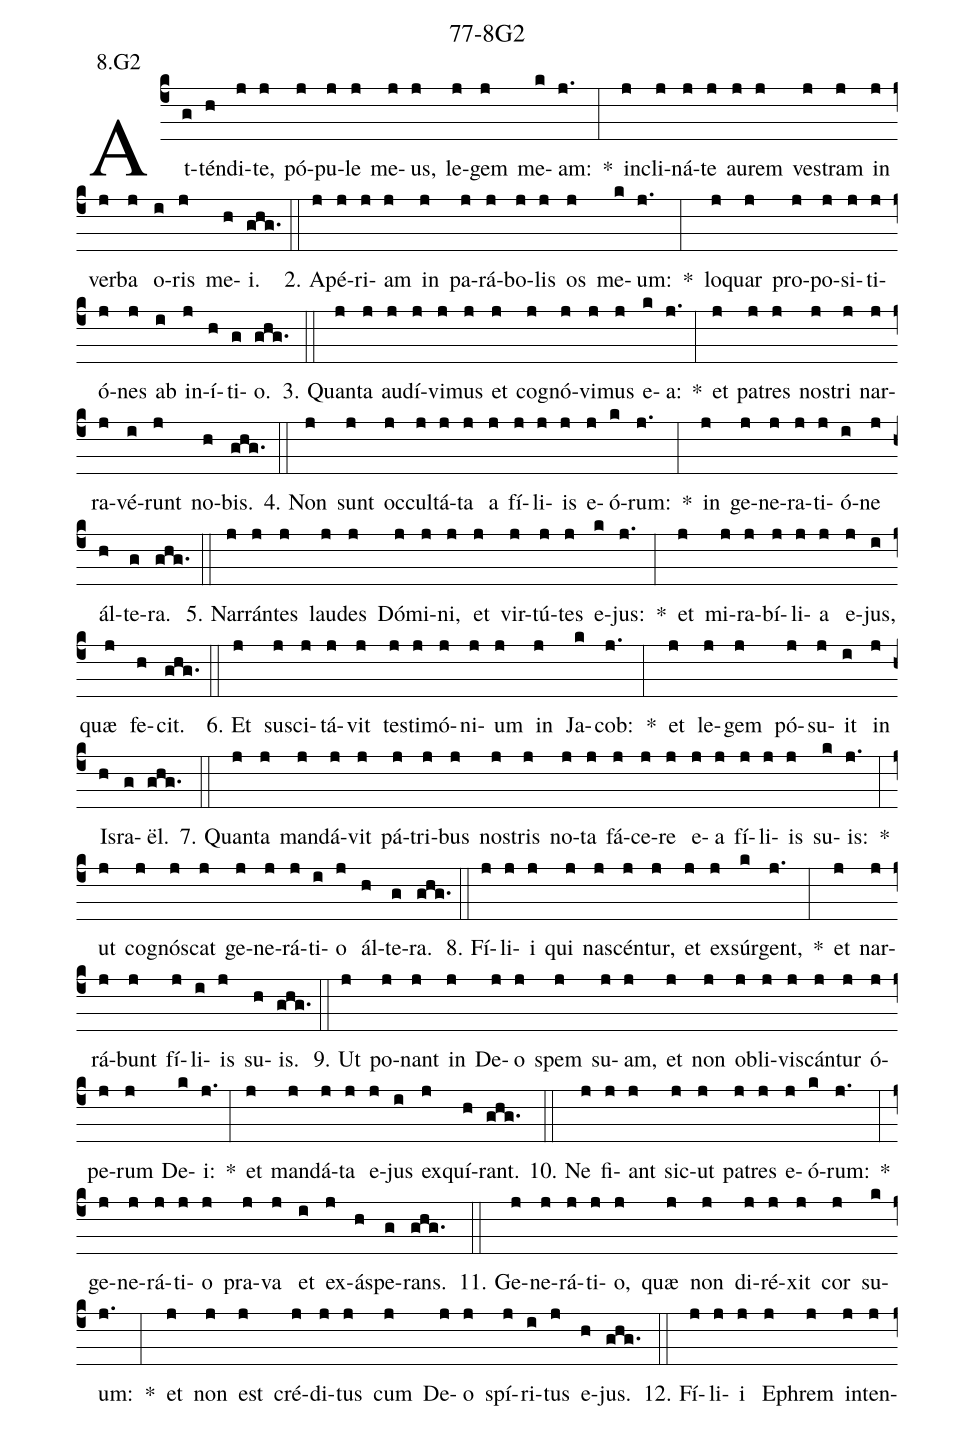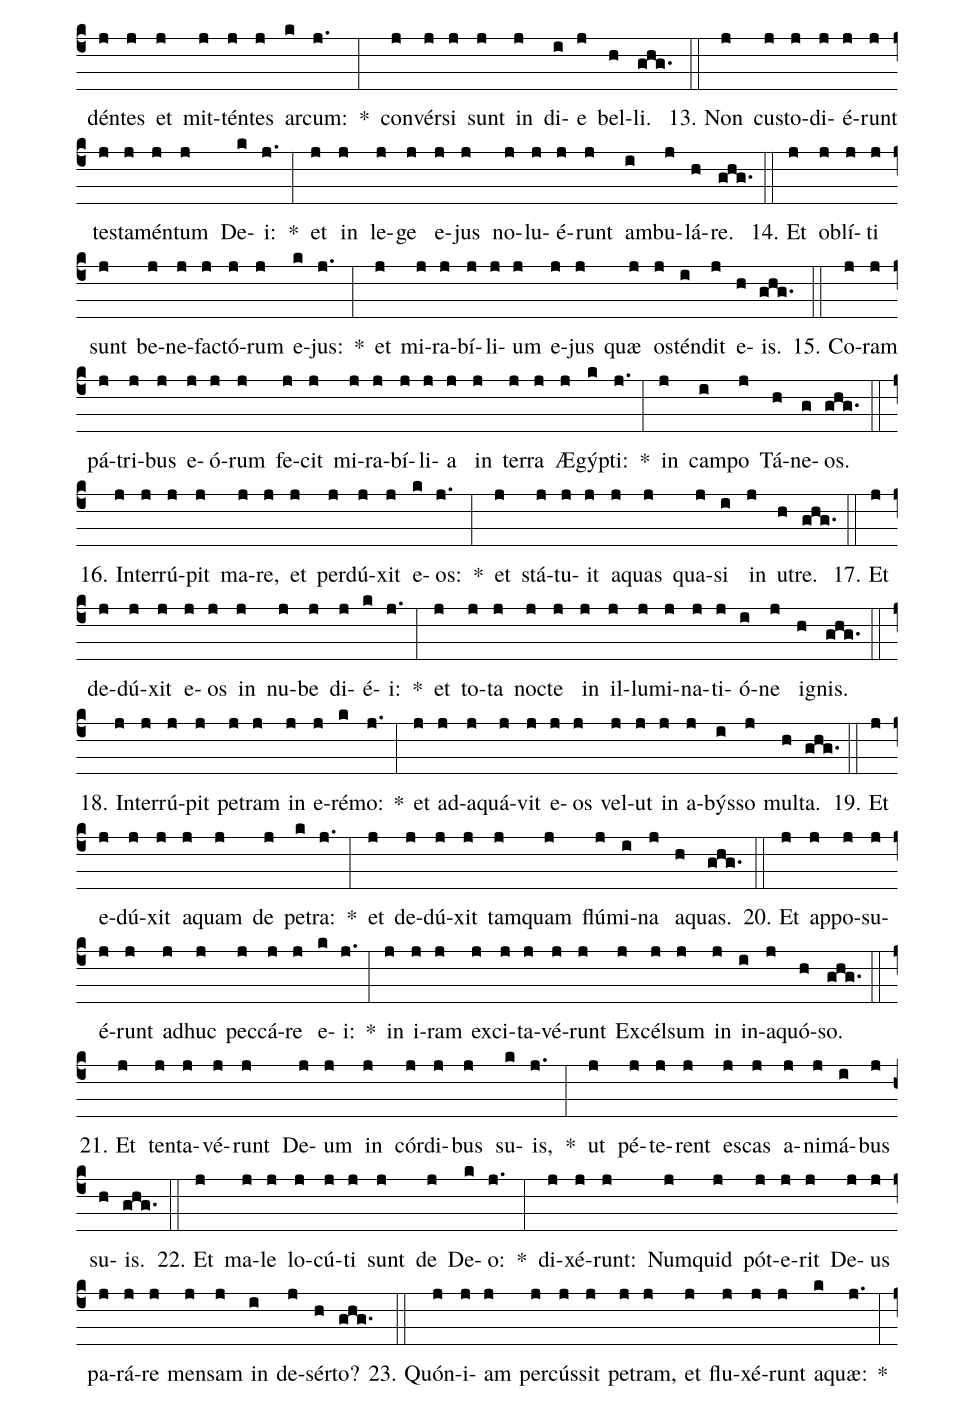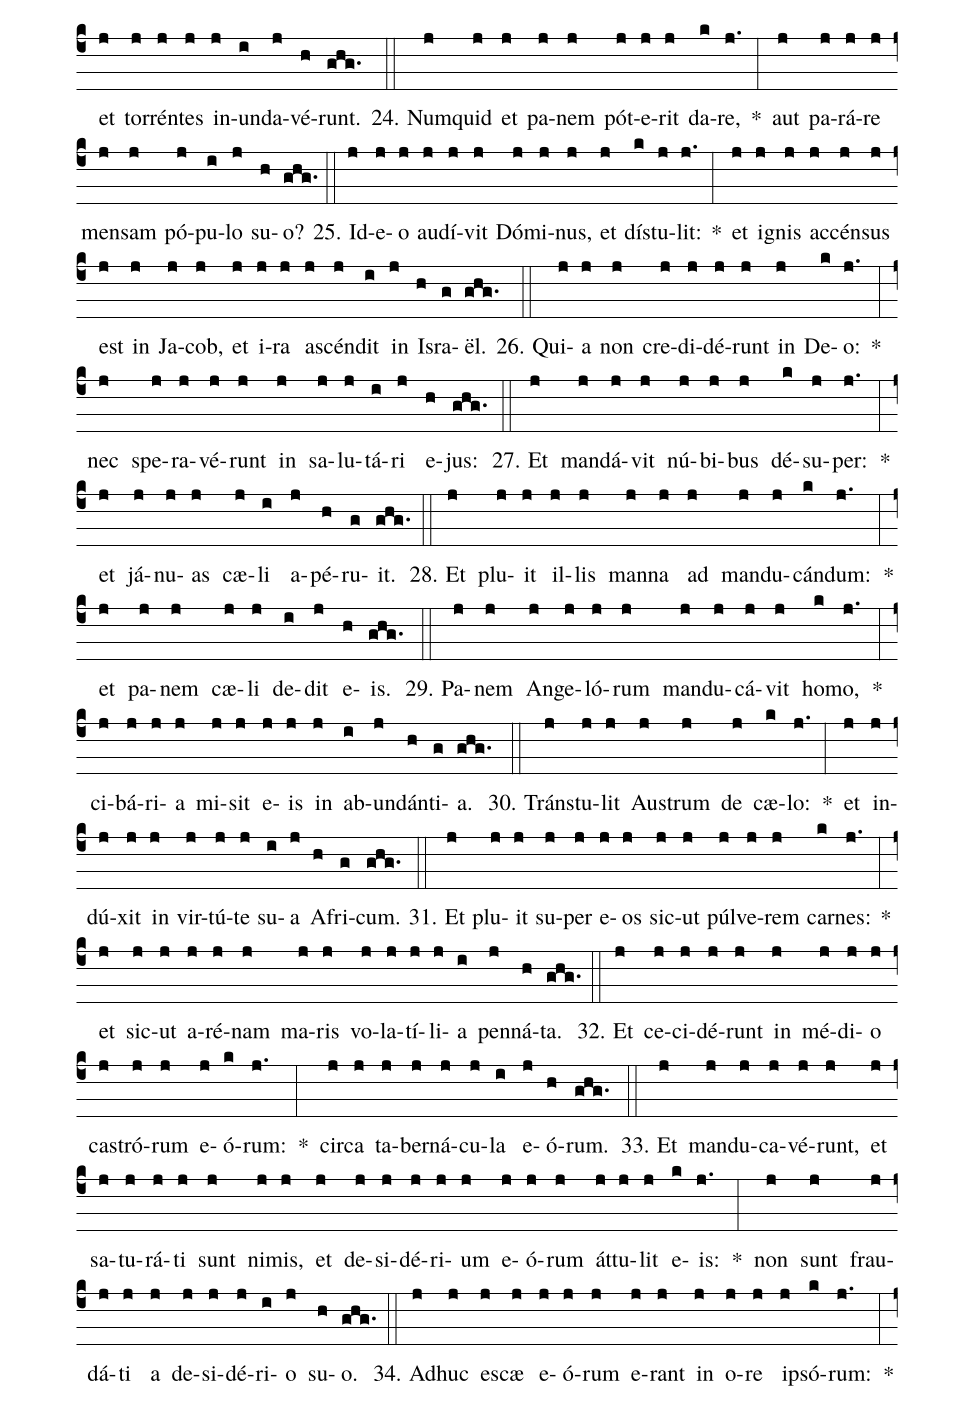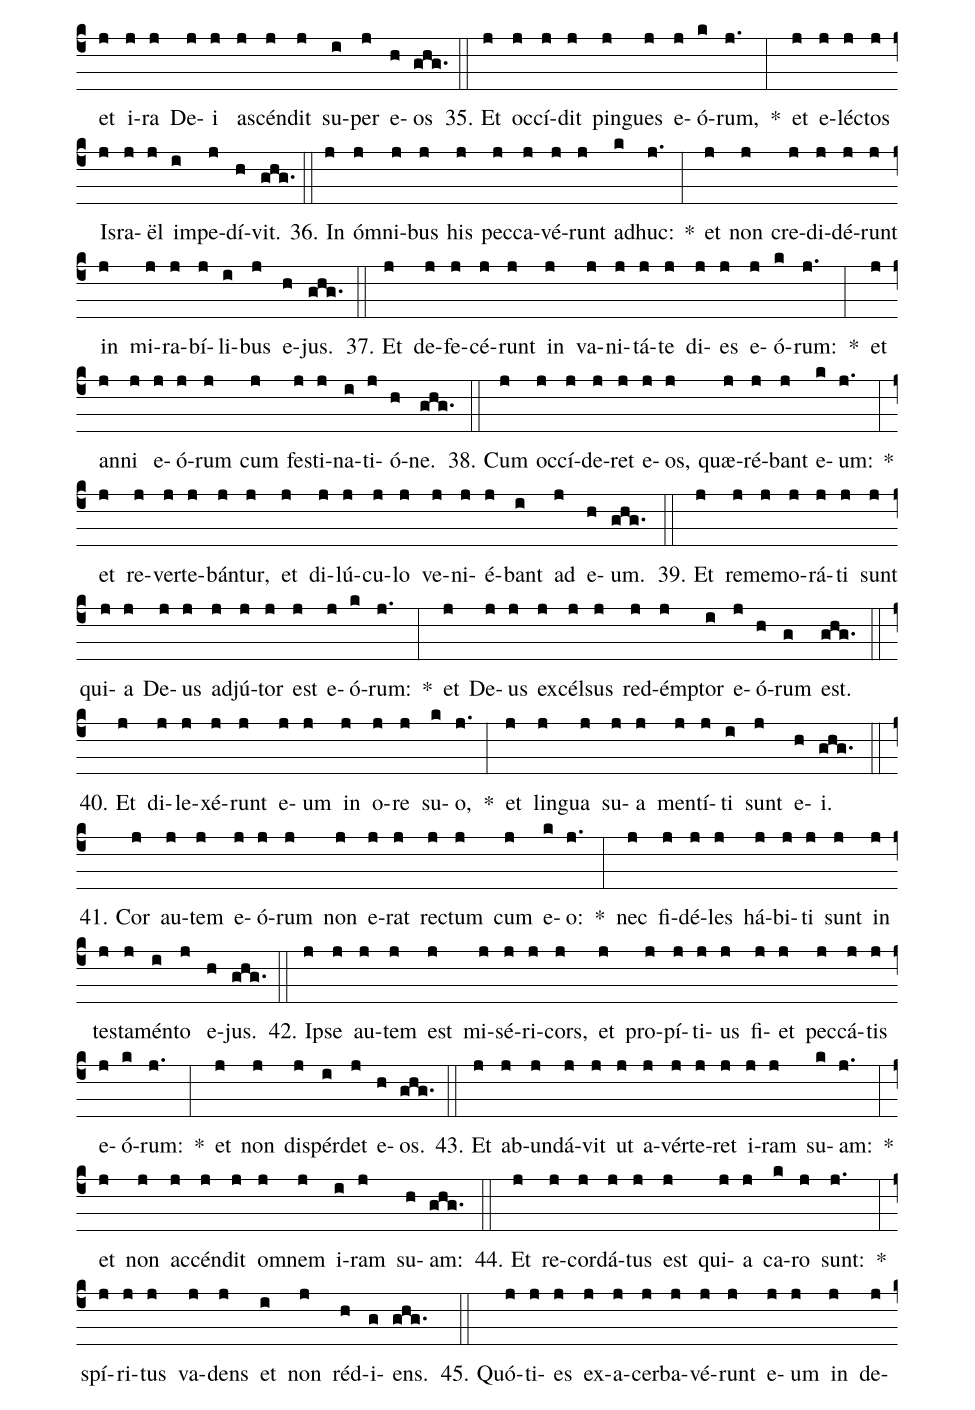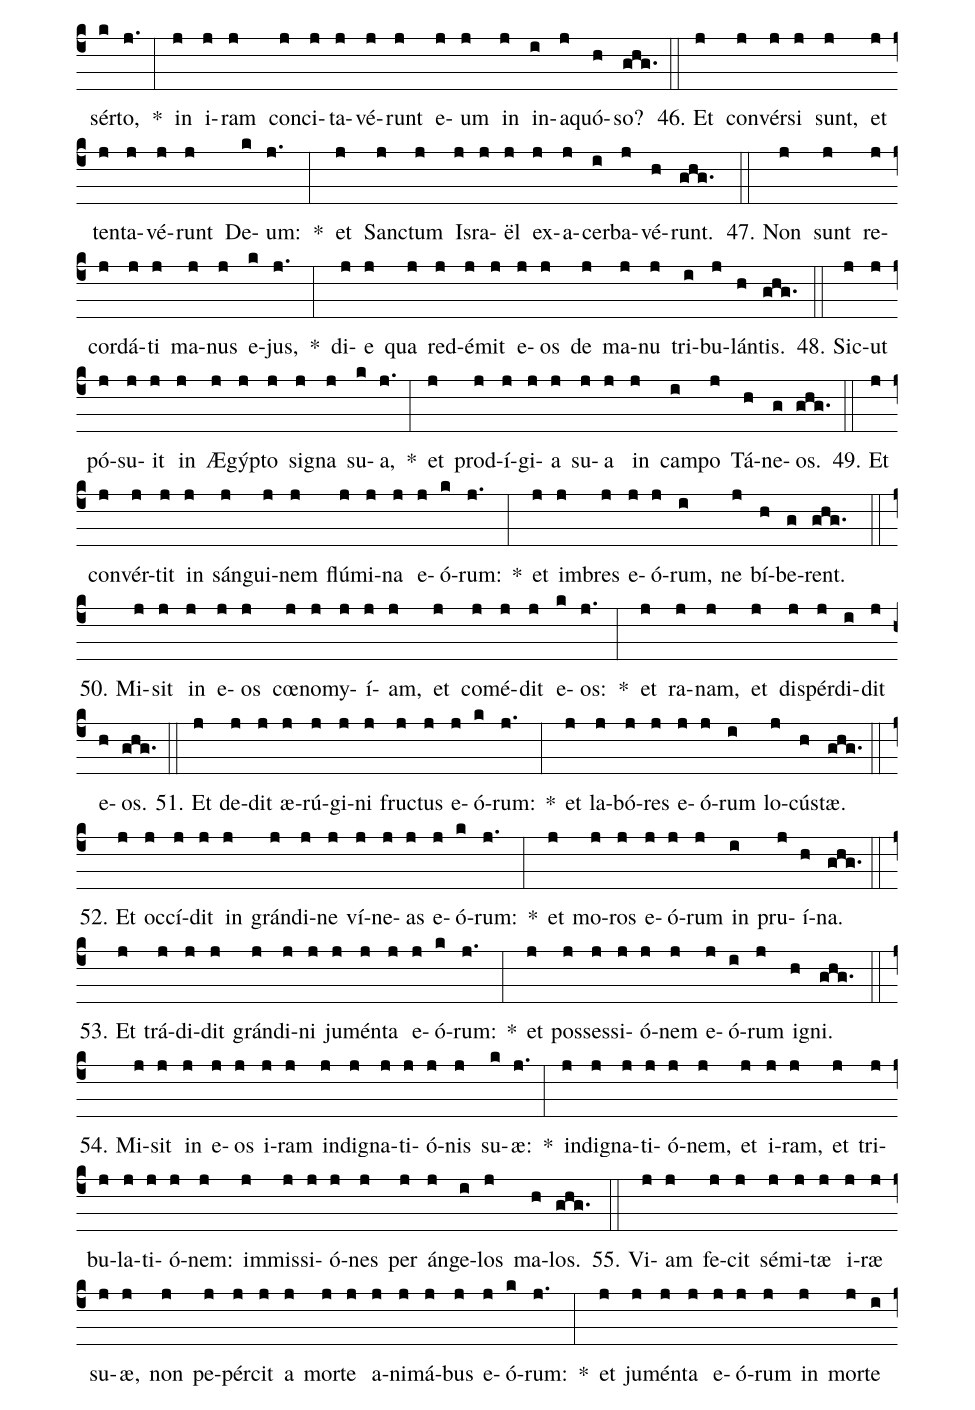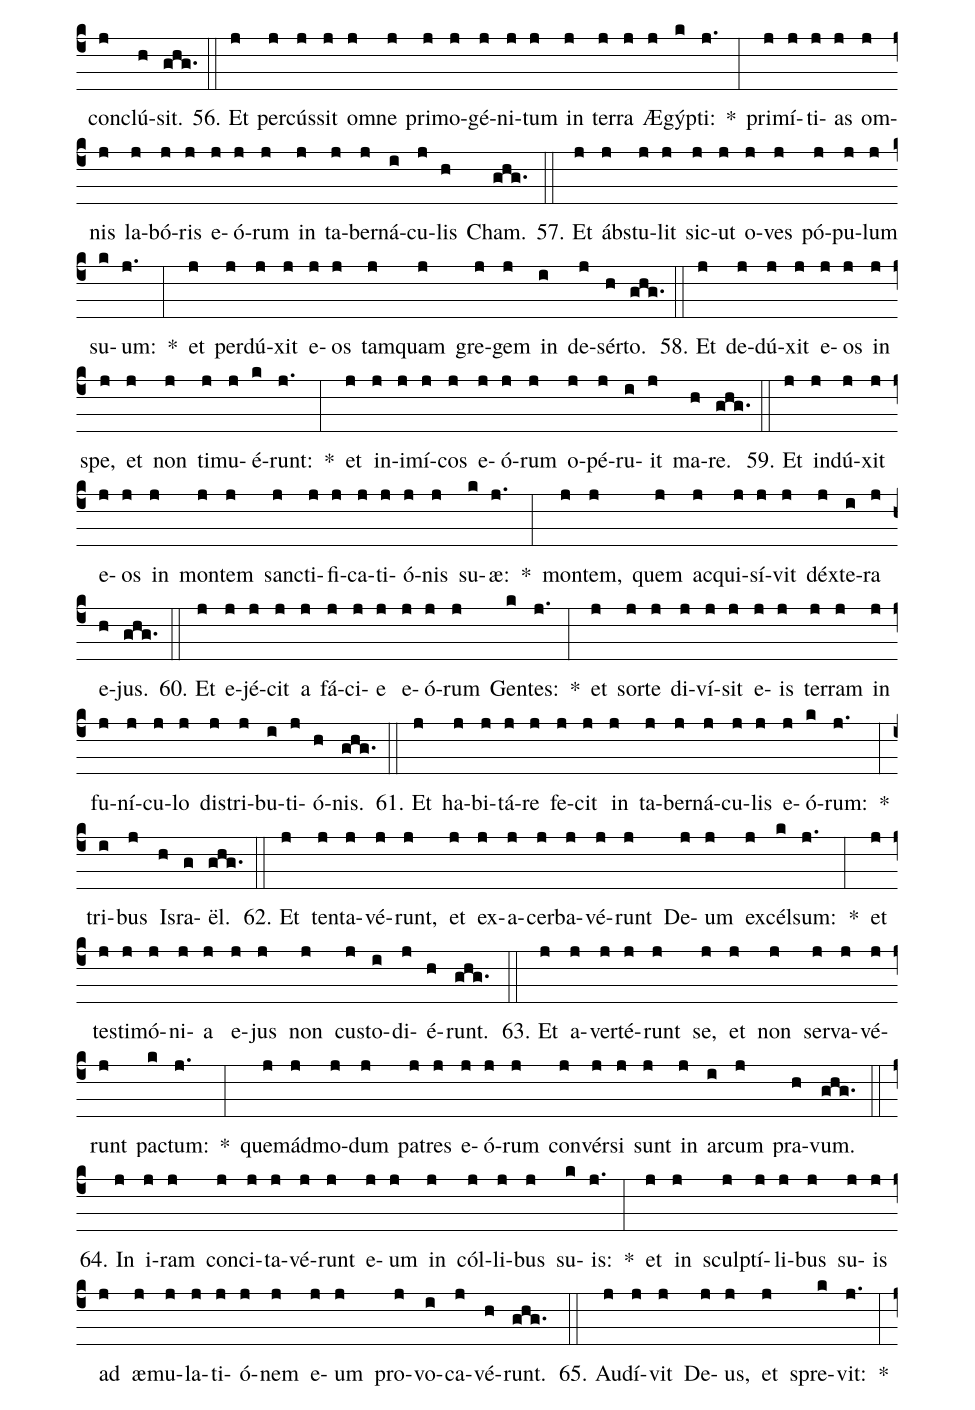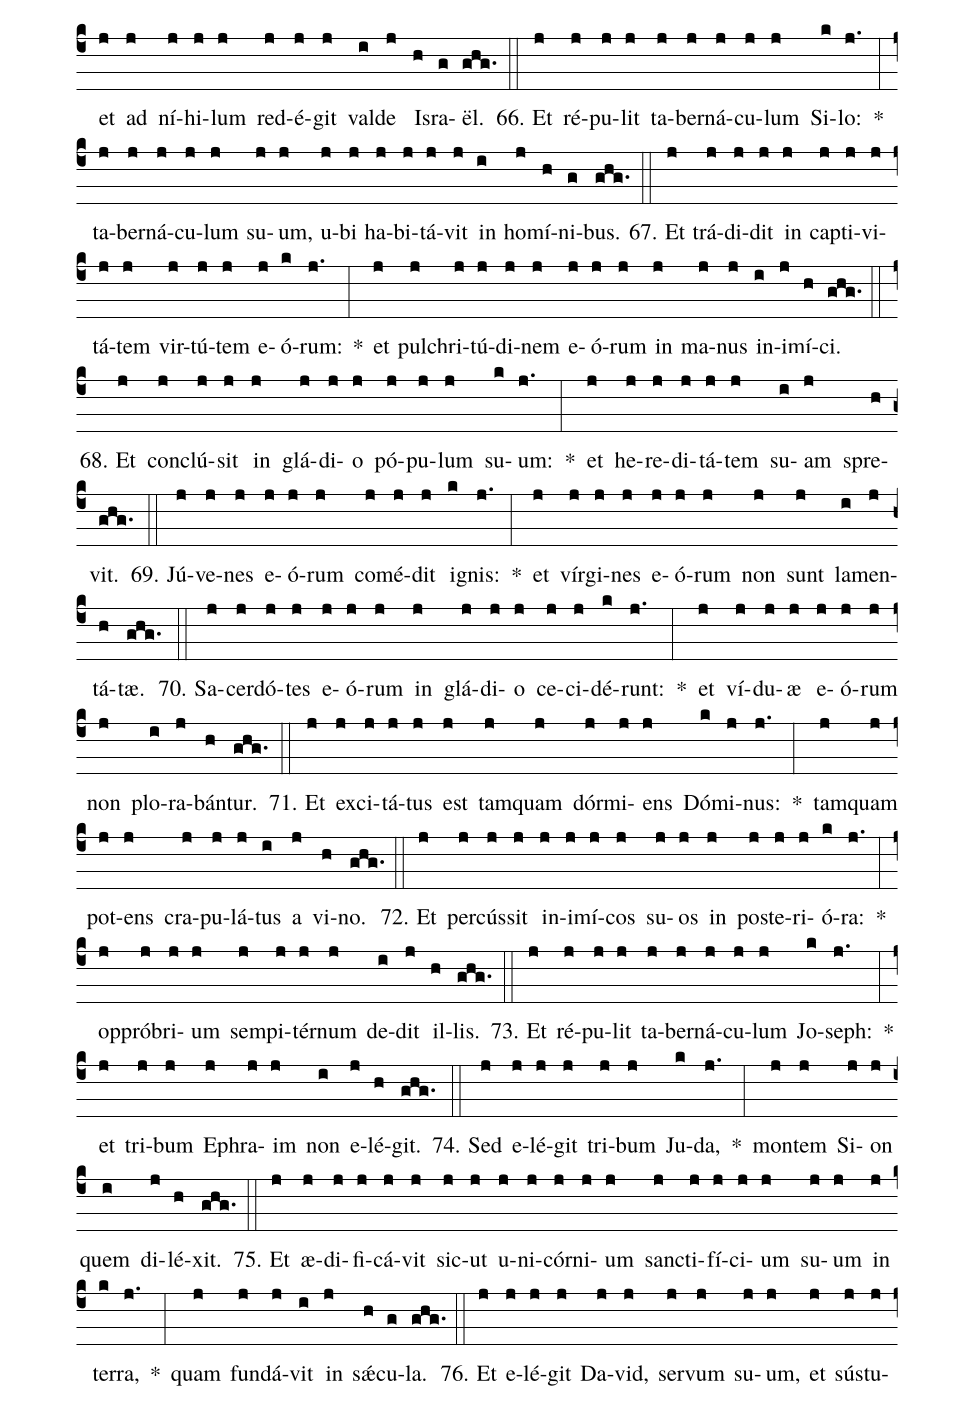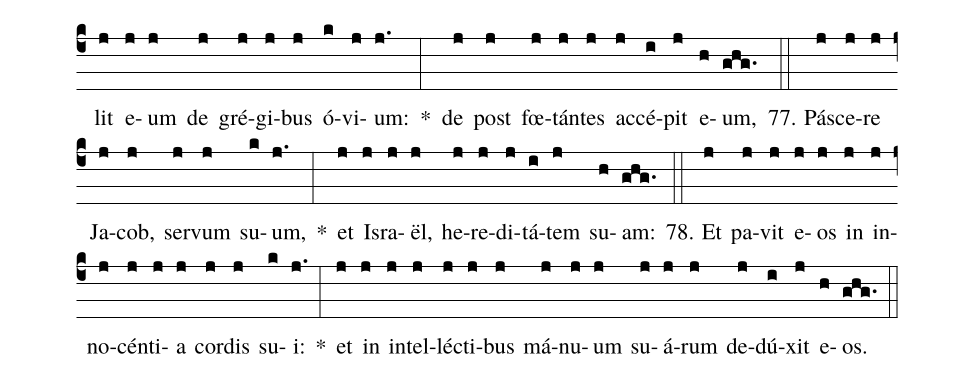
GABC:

name: 77-8G2;
annotation: 8.G2;
%%
(c4)At(g)tén(h)di(j)te,(j) pó(j)pu(j)le(j) me(j)us,(j) le(j)gem(j) me(k)am:(j.) *(:) in(j)cli(j)ná(j)te(j) au(j)rem(j) ves(j)tram(j) in(j) ver(j)ba(j) o(i)ris(j) me(h)i.(ghg.) (::)
2. A(j)pé(j)ri(j)am(j) in(j) pa(j)rá(j)bo(j)lis(j) os(j) me(k)um:(j.) *(:) lo(j)quar(j) pro(j)po(j)si(j)ti(j)ó(j)nes(j) ab(i) in(j)í(h)ti(g)o.(ghg.) (::)
3. Quan(j)ta(j) au(j)dí(j)vi(j)mus(j) et(j) co(j)gnó(j)vi(j)mus(j) e(k)a:(j.) *(:) et(j) pa(j)tres(j) nos(j)tri(j) nar(j)ra(j)vé(i)runt(j) no(h)bis.(ghg.) (::)
4. Non(j) sunt(j) oc(j)cul(j)tá(j)ta(j) a(j) fí(j)li(j)is(j) e(j)ó(k)rum:(j.) *(:) in(j) ge(j)ne(j)ra(j)ti(j)ó(i)ne(j) ál(h)te(g)ra.(ghg.) (::)
5. Nar(j)rán(j)tes(j) lau(j)des(j) Dó(j)mi(j)ni,(j) et(j) vir(j)tú(j)tes(j) e(k)jus:(j.) *(:) et(j) mi(j)ra(j)bí(j)li(j)a(j) e(j)jus,(i) quæ(j) fe(h)cit.(ghg.) (::)
6. Et(j) su(j)sci(j)tá(j)vit(j) tes(j)ti(j)mó(j)ni(j)um(j) in(j) Ja(k)cob:(j.) *(:) et(j) le(j)gem(j) pó(j)su(j)it(i) in(j) Is(h)ra(g)ël.(ghg.) (::)
7. Quan(j)ta(j) man(j)dá(j)vit(j) pá(j)tri(j)bus(j) nos(j)tris(j) no(j)ta(j) fá(j)ce(j)re(j) e(j)a(j) fí(j)li(j)is(j) su(k)is:(j.) *(:) ut(j) co(j)gnós(j)cat(j) ge(j)ne(j)rá(j)ti(i)o(j) ál(h)te(g)ra.(ghg.) (::)
8. Fí(j)li(j)i(j) qui(j) na(j)scén(j)tur,(j) et(j) ex(j)súr(k)gent,(j.) *(:) et(j) nar(j)rá(j)bunt(j) fí(j)li(i)is(j) su(h)is.(ghg.) (::)
9. Ut(j) po(j)nant(j) in(j) De(j)o(j) spem(j) su(j)am,(j) et(j) non(j) ob(j)li(j)vis(j)cán(j)tur(j) ó(j)pe(j)rum(j) De(k)i:(j.) *(:) et(j) man(j)dá(j)ta(j) e(j)jus(i) ex(j)quí(h)rant.(ghg.) (::)
10. Ne(j) fi(j)ant(j) sic(j)ut(j) pa(j)tres(j) e(j)ó(k)rum:(j.) *(:) ge(j)ne(j)rá(j)ti(j)o(j) pra(j)va(j) et(i) ex(j)ás(h)pe(g)rans.(ghg.) (::)
11. Ge(j)ne(j)rá(j)ti(j)o,(j) quæ(j) non(j) di(j)ré(j)xit(j) cor(j) su(k)um:(j.) *(:) et(j) non(j) est(j) cré(j)di(j)tus(j) cum(j) De(j)o(j) spí(j)ri(i)tus(j) e(h)jus.(ghg.) (::)
12. Fí(j)li(j)i(j) E(j)phrem(j) in(j)ten(j)dén(j)tes(j) et(j) mit(j)tén(j)tes(j) ar(k)cum:(j.) *(:) con(j)vér(j)si(j) sunt(j) in(j) di(i)e(j) bel(h)li.(ghg.) (::)
13. Non(j) cus(j)to(j)di(j)é(j)runt(j) tes(j)ta(j)mén(j)tum(j) De(k)i:(j.) *(:) et(j) in(j) le(j)ge(j) e(j)jus(j) no(j)lu(j)é(j)runt(j) am(i)bu(j)lá(h)re.(ghg.) (::)
14. Et(j) ob(j)lí(j)ti(j) sunt(j) be(j)ne(j)fac(j)tó(j)rum(j) e(k)jus:(j.) *(:) et(j) mi(j)ra(j)bí(j)li(j)um(j) e(j)jus(j) quæ(j) os(j)tén(i)dit(j) e(h)is.(ghg.) (::)
15. Co(j)ram(j) pá(j)tri(j)bus(j) e(j)ó(j)rum(j) fe(j)cit(j) mi(j)ra(j)bí(j)li(j)a(j) in(j) ter(j)ra(j) Æ(j)gýp(k)ti:(j.) *(:) in(j) cam(i)po(j) Tá(h)ne(g)os.(ghg.) (::)
16. In(j)ter(j)rú(j)pit(j) ma(j)re,(j) et(j) per(j)dú(j)xit(j) e(k)os:(j.) *(:) et(j) stá(j)tu(j)it(j) a(j)quas(j) qua(j)si(i) in(j) u(h)tre.(ghg.) (::)
17. Et(j) de(j)dú(j)xit(j) e(j)os(j) in(j) nu(j)be(j) di(j)é(k)i:(j.) *(:) et(j) to(j)ta(j) noc(j)te(j) in(j) il(j)lu(j)mi(j)na(j)ti(j)ó(i)ne(j) i(h)gnis.(ghg.) (::)
18. In(j)ter(j)rú(j)pit(j) pe(j)tram(j) in(j) e(j)ré(k)mo:(j.) *(:) et(j) ad(j)a(j)quá(j)vit(j) e(j)os(j) vel(j)ut(j) in(j) a(j)býs(i)so(j) mul(h)ta.(ghg.) (::)
19. Et(j) e(j)dú(j)xit(j) a(j)quam(j) de(j) pe(k)tra:(j.) *(:) et(j) de(j)dú(j)xit(j) tam(j)quam(j) flú(j)mi(i)na(j) a(h)quas.(ghg.) (::)
20. Et(j) ap(j)po(j)su(j)é(j)runt(j) ad(j)huc(j) pec(j)cá(j)re(j) e(k)i:(j.) *(:) in(j) i(j)ram(j) ex(j)ci(j)ta(j)vé(j)runt(j) Ex(j)cél(j)sum(j) in(j) in(i)a(j)quó(h)so.(ghg.) (::)
21. Et(j) ten(j)ta(j)vé(j)runt(j) De(j)um(j) in(j) cór(j)di(j)bus(j) su(k)is,(j.) *(:) ut(j) pé(j)te(j)rent(j) es(j)cas(j) a(j)ni(j)má(i)bus(j) su(h)is.(ghg.) (::)
22. Et(j) ma(j)le(j) lo(j)cú(j)ti(j) sunt(j) de(j) De(k)o:(j.) *(:) di(j)xé(j)runt:(j) Num(j)quid(j) pót(j)e(j)rit(j) De(j)us(j) pa(j)rá(j)re(j) men(j)sam(j) in(i) de(j)sér(h)to?(ghg.) (::)
23. Quón(j)i(j)am(j) per(j)cús(j)sit(j) pe(j)tram,(j) et(j) flu(j)xé(j)runt(j) a(k)quæ:(j.) *(:) et(j) tor(j)rén(j)tes(j) in(j)un(i)da(j)vé(h)runt.(ghg.) (::)
24. Num(j)quid(j) et(j) pa(j)nem(j) pót(j)e(j)rit(j) da(k)re,(j.) *(:) aut(j) pa(j)rá(j)re(j) men(j)sam(j) pó(j)pu(i)lo(j) su(h)o?(ghg.) (::)
25. Id(j)e(j)o(j) au(j)dí(j)vit(j) Dó(j)mi(j)nus,(j) et(j) dís(k)tu(j)lit:(j.) *(:) et(j) i(j)gnis(j) ac(j)cén(j)sus(j) est(j) in(j) Ja(j)cob,(j) et(j) i(j)ra(j) a(j)scén(j)dit(i) in(j) Is(h)ra(g)ël.(ghg.) (::)
26. Qui(j)a(j) non(j) cre(j)di(j)dé(j)runt(j) in(j) De(k)o:(j.) *(:) nec(j) spe(j)ra(j)vé(j)runt(j) in(j) sa(j)lu(j)tá(i)ri(j) e(h)jus:(ghg.) (::)
27. Et(j) man(j)dá(j)vit(j) nú(j)bi(j)bus(j) dé(k)su(j)per:(j.) *(:) et(j) já(j)nu(j)as(j) cæ(j)li(i) a(j)pé(h)ru(g)it.(ghg.) (::)
28. Et(j) plu(j)it(j) il(j)lis(j) man(j)na(j) ad(j) man(j)du(j)cán(k)dum:(j.) *(:) et(j) pa(j)nem(j) cæ(j)li(j) de(i)dit(j) e(h)is.(ghg.) (::)
29. Pa(j)nem(j) An(j)ge(j)ló(j)rum(j) man(j)du(j)cá(j)vit(j) ho(k)mo,(j.) *(:) ci(j)bá(j)ri(j)a(j) mi(j)sit(j) e(j)is(j) in(j) ab(i)un(j)dán(h)ti(g)a.(ghg.) (::)
30. Tráns(j)tu(j)lit(j) Aus(j)trum(j) de(j) cæ(k)lo:(j.) *(:) et(j) in(j)dú(j)xit(j) in(j) vir(j)tú(j)te(j) su(i)a(j) A(h)fri(g)cum.(ghg.) (::)
31. Et(j) plu(j)it(j) su(j)per(j) e(j)os(j) sic(j)ut(j) púl(j)ve(j)rem(j) car(k)nes:(j.) *(:) et(j) sic(j)ut(j) a(j)ré(j)nam(j) ma(j)ris(j) vo(j)la(j)tí(j)li(j)a(i) pen(j)ná(h)ta.(ghg.) (::)
32. Et(j) ce(j)ci(j)dé(j)runt(j) in(j) mé(j)di(j)o(j) cas(j)tró(j)rum(j) e(j)ó(k)rum:(j.) *(:) cir(j)ca(j) ta(j)ber(j)ná(j)cu(j)la(i) e(j)ó(h)rum.(ghg.) (::)
33. Et(j) man(j)du(j)ca(j)vé(j)runt,(j) et(j) sa(j)tu(j)rá(j)ti(j) sunt(j) ni(j)mis,(j) et(j) de(j)si(j)dé(j)ri(j)um(j) e(j)ó(j)rum(j) át(j)tu(j)lit(j) e(k)is:(j.) *(:) non(j) sunt(j) frau(j)dá(j)ti(j) a(j) de(j)si(j)dé(j)ri(i)o(j) su(h)o.(ghg.) (::)
34. Ad(j)huc(j) e(j)scæ(j) e(j)ó(j)rum(j) e(j)rant(j) in(j) o(j)re(j) ip(j)só(k)rum:(j.) *(:) et(j) i(j)ra(j) De(j)i(j) a(j)scén(j)dit(j) su(i)per(j) e(h)os(ghg.) (::)
35. Et(j) oc(j)cí(j)dit(j) pin(j)gues(j) e(j)ó(k)rum,(j.) *(:) et(j) e(j)léc(j)tos(j) Is(j)ra(j)ël(j) im(i)pe(j)dí(h)vit.(ghg.) (::)
36. In(j) óm(j)ni(j)bus(j) his(j) pec(j)ca(j)vé(j)runt(j) ad(k)huc:(j.) *(:) et(j) non(j) cre(j)di(j)dé(j)runt(j) in(j) mi(j)ra(j)bí(j)li(i)bus(j) e(h)jus.(ghg.) (::)
37. Et(j) de(j)fe(j)cé(j)runt(j) in(j) va(j)ni(j)tá(j)te(j) di(j)es(j) e(j)ó(k)rum:(j.) *(:) et(j) an(j)ni(j) e(j)ó(j)rum(j) cum(j) fes(j)ti(j)na(i)ti(j)ó(h)ne.(ghg.) (::)
38. Cum(j) oc(j)cí(j)de(j)ret(j) e(j)os,(j) quæ(j)ré(j)bant(j) e(k)um:(j.) *(:) et(j) re(j)ver(j)te(j)bán(j)tur,(j) et(j) di(j)lú(j)cu(j)lo(j) ve(j)ni(j)é(j)bant(i) ad(j) e(h)um.(ghg.) (::)
39. Et(j) re(j)me(j)mo(j)rá(j)ti(j) sunt(j) qui(j)a(j) De(j)us(j) ad(j)jú(j)tor(j) est(j) e(j)ó(k)rum:(j.) *(:) et(j) De(j)us(j) ex(j)cél(j)sus(j) red(j)émp(j)tor(i) e(j)ó(h)rum(g) est.(ghg.) (::)
40. Et(j) di(j)le(j)xé(j)runt(j) e(j)um(j) in(j) o(j)re(j) su(k)o,(j.) *(:) et(j) lin(j)gua(j) su(j)a(j) men(j)tí(j)ti(i) sunt(j) e(h)i.(ghg.) (::)
41. Cor(j) au(j)tem(j) e(j)ó(j)rum(j) non(j) e(j)rat(j) rec(j)tum(j) cum(j) e(k)o:(j.) *(:) nec(j) fi(j)dé(j)les(j) há(j)bi(j)ti(j) sunt(j) in(j) tes(j)ta(j)mén(i)to(j) e(h)jus.(ghg.) (::)
42. Ip(j)se(j) au(j)tem(j) est(j) mi(j)sé(j)ri(j)cors,(j) et(j) pro(j)pí(j)ti(j)us(j) fi(j)et(j) pec(j)cá(j)tis(j) e(j)ó(k)rum:(j.) *(:) et(j) non(j) dis(j)pér(i)det(j) e(h)os.(ghg.) (::)
43. Et(j) ab(j)un(j)dá(j)vit(j) ut(j) a(j)vér(j)te(j)ret(j) i(j)ram(j) su(k)am:(j.) *(:) et(j) non(j) ac(j)cén(j)dit(j) om(j)nem(j) i(i)ram(j) su(h)am:(ghg.) (::)
44. Et(j) re(j)cor(j)dá(j)tus(j) est(j) qui(j)a(j) ca(k)ro(j) sunt:(j.) *(:) spí(j)ri(j)tus(j) va(j)dens(j) et(i) non(j) réd(h)i(g)ens.(ghg.) (::)
45. Quó(j)ti(j)es(j) ex(j)a(j)cer(j)ba(j)vé(j)runt(j) e(j)um(j) in(j) de(j)sér(k)to,(j.) *(:) in(j) i(j)ram(j) con(j)ci(j)ta(j)vé(j)runt(j) e(j)um(j) in(j) in(i)a(j)quó(h)so?(ghg.) (::)
46. Et(j) con(j)vér(j)si(j) sunt,(j) et(j) ten(j)ta(j)vé(j)runt(j) De(k)um:(j.) *(:) et(j) Sanc(j)tum(j) Is(j)ra(j)ël(j) ex(j)a(j)cer(i)ba(j)vé(h)runt.(ghg.) (::)
47. Non(j) sunt(j) re(j)cor(j)dá(j)ti(j) ma(j)nus(j) e(k)jus,(j.) *(:) di(j)e(j) qua(j) red(j)é(j)mit(j) e(j)os(j) de(j) ma(j)nu(j) tri(i)bu(j)lán(h)tis.(ghg.) (::)
48. Sic(j)ut(j) pó(j)su(j)it(j) in(j) Æ(j)gýp(j)to(j) si(j)gna(j) su(k)a,(j.) *(:) et(j) prod(j)í(j)gi(j)a(j) su(j)a(j) in(j) cam(i)po(j) Tá(h)ne(g)os.(ghg.) (::)
49. Et(j) con(j)vér(j)tit(j) in(j) sán(j)gui(j)nem(j) flú(j)mi(j)na(j) e(j)ó(k)rum:(j.) *(:) et(j) im(j)bres(j) e(j)ó(j)rum,(i) ne(j) bí(h)be(g)rent.(ghg.) (::)
50. Mi(j)sit(j) in(j) e(j)os(j) cœ(j)no(j)my(j)í(j)am,(j) et(j) com(j)é(j)dit(j) e(k)os:(j.) *(:) et(j) ra(j)nam,(j) et(j) dis(j)pér(j)di(i)dit(j) e(h)os.(ghg.) (::)
51. Et(j) de(j)dit(j) æ(j)rú(j)gi(j)ni(j) fruc(j)tus(j) e(j)ó(k)rum:(j.) *(:) et(j) la(j)bó(j)res(j) e(j)ó(j)rum(i) lo(j)cús(h)tæ.(ghg.) (::)
52. Et(j) oc(j)cí(j)dit(j) in(j) grán(j)di(j)ne(j) ví(j)ne(j)as(j) e(j)ó(k)rum:(j.) *(:) et(j) mo(j)ros(j) e(j)ó(j)rum(j) in(i) pru(j)í(h)na.(ghg.) (::)
53. Et(j) trá(j)di(j)dit(j) grán(j)di(j)ni(j) ju(j)mén(j)ta(j) e(j)ó(k)rum:(j.) *(:) et(j) pos(j)ses(j)si(j)ó(j)nem(j) e(j)ó(i)rum(j) i(h)gni.(ghg.) (::)
54. Mi(j)sit(j) in(j) e(j)os(j) i(j)ram(j) in(j)di(j)gna(j)ti(j)ó(j)nis(j) su(k)æ:(j.) *(:) in(j)di(j)gna(j)ti(j)ó(j)nem,(j) et(j) i(j)ram,(j) et(j) tri(j)bu(j)la(j)ti(j)ó(j)nem:(j) im(j)mis(j)si(j)ó(j)nes(j) per(j) án(j)ge(i)los(j) ma(h)los.(ghg.) (::)
55. Vi(j)am(j) fe(j)cit(j) sé(j)mi(j)tæ(j) i(j)ræ(j) su(j)æ,(j) non(j) pe(j)pér(j)cit(j) a(j) mor(j)te(j) a(j)ni(j)má(j)bus(j) e(j)ó(k)rum:(j.) *(:) et(j) ju(j)mén(j)ta(j) e(j)ó(j)rum(j) in(j) mor(j)te(i) con(j)clú(h)sit.(ghg.) (::)
56. Et(j) per(j)cús(j)sit(j) om(j)ne(j) pri(j)mo(j)gé(j)ni(j)tum(j) in(j) ter(j)ra(j) Æ(j)gýp(k)ti:(j.) *(:) pri(j)mí(j)ti(j)as(j) om(j)nis(j) la(j)bó(j)ris(j) e(j)ó(j)rum(j) in(j) ta(j)ber(j)ná(i)cu(j)lis(h) Cham.(ghg.) (::)
57. Et(j) ábs(j)tu(j)lit(j) sic(j)ut(j) o(j)ves(j) pó(j)pu(j)lum(j) su(k)um:(j.) *(:) et(j) per(j)dú(j)xit(j) e(j)os(j) tam(j)quam(j) gre(j)gem(j) in(i) de(j)sér(h)to.(ghg.) (::)
58. Et(j) de(j)dú(j)xit(j) e(j)os(j) in(j) spe,(j) et(j) non(j) ti(j)mu(j)é(k)runt:(j.) *(:) et(j) in(j)i(j)mí(j)cos(j) e(j)ó(j)rum(j) o(j)pé(j)ru(i)it(j) ma(h)re.(ghg.) (::)
59. Et(j) in(j)dú(j)xit(j) e(j)os(j) in(j) mon(j)tem(j) sanc(j)ti(j)fi(j)ca(j)ti(j)ó(j)nis(j) su(k)æ:(j.) *(:) mon(j)tem,(j) quem(j) ac(j)qui(j)sí(j)vit(j) déx(j)te(i)ra(j) e(h)jus.(ghg.) (::)
60. Et(j) e(j)jé(j)cit(j) a(j) fá(j)ci(j)e(j) e(j)ó(j)rum(j) Gen(k)tes:(j.) *(:) et(j) sor(j)te(j) di(j)ví(j)sit(j) e(j)is(j) ter(j)ram(j) in(j) fu(j)ní(j)cu(j)lo(j) dis(j)tri(j)bu(i)ti(j)ó(h)nis.(ghg.) (::)
61. Et(j) ha(j)bi(j)tá(j)re(j) fe(j)cit(j) in(j) ta(j)ber(j)ná(j)cu(j)lis(j) e(j)ó(k)rum:(j.) *(:) tri(i)bus(j) Is(h)ra(g)ël.(ghg.) (::)
62. Et(j) ten(j)ta(j)vé(j)runt,(j) et(j) ex(j)a(j)cer(j)ba(j)vé(j)runt(j) De(j)um(j) ex(j)cél(k)sum:(j.) *(:) et(j) tes(j)ti(j)mó(j)ni(j)a(j) e(j)jus(j) non(j) cus(j)to(i)di(j)é(h)runt.(ghg.) (::)
63. Et(j) a(j)ver(j)té(j)runt(j) se,(j) et(j) non(j) ser(j)va(j)vé(j)runt(j) pac(k)tum:(j.) *(:) quem(j)ád(j)mo(j)dum(j) pa(j)tres(j) e(j)ó(j)rum(j) con(j)vér(j)si(j) sunt(j) in(j) ar(i)cum(j) pra(h)vum.(ghg.) (::)
64. In(j) i(j)ram(j) con(j)ci(j)ta(j)vé(j)runt(j) e(j)um(j) in(j) cól(j)li(j)bus(j) su(k)is:(j.) *(:) et(j) in(j) sculp(j)tí(j)li(j)bus(j) su(j)is(j) ad(j) æ(j)mu(j)la(j)ti(j)ó(j)nem(j) e(j)um(j) pro(j)vo(i)ca(j)vé(h)runt.(ghg.) (::)
65. Au(j)dí(j)vit(j) De(j)us,(j) et(j) spre(k)vit:(j.) *(:) et(j) ad(j) ní(j)hi(j)lum(j) red(j)é(j)git(j) val(i)de(j) Is(h)ra(g)ël.(ghg.) (::)
66. Et(j) ré(j)pu(j)lit(j) ta(j)ber(j)ná(j)cu(j)lum(j) Si(k)lo:(j.) *(:) ta(j)ber(j)ná(j)cu(j)lum(j) su(j)um,(j) u(j)bi(j) ha(j)bi(j)tá(j)vit(j) in(i) ho(j)mí(h)ni(g)bus.(ghg.) (::)
67. Et(j) trá(j)di(j)dit(j) in(j) cap(j)ti(j)vi(j)tá(j)tem(j) vir(j)tú(j)tem(j) e(j)ó(k)rum:(j.) *(:) et(j) pul(j)chri(j)tú(j)di(j)nem(j) e(j)ó(j)rum(j) in(j) ma(j)nus(j) in(i)i(j)mí(h)ci.(ghg.) (::)
68. Et(j) con(j)clú(j)sit(j) in(j) glá(j)di(j)o(j) pó(j)pu(j)lum(j) su(k)um:(j.) *(:) et(j) he(j)re(j)di(j)tá(j)tem(j) su(i)am(j) spre(h)vit.(ghg.) (::)
69. Jú(j)ve(j)nes(j) e(j)ó(j)rum(j) com(j)é(j)dit(j) i(k)gnis:(j.) *(:) et(j) vír(j)gi(j)nes(j) e(j)ó(j)rum(j) non(j) sunt(j) la(i)men(j)tá(h)tæ.(ghg.) (::)
70. Sa(j)cer(j)dó(j)tes(j) e(j)ó(j)rum(j) in(j) glá(j)di(j)o(j) ce(j)ci(j)dé(k)runt:(j.) *(:) et(j) ví(j)du(j)æ(j) e(j)ó(j)rum(j) non(j) plo(i)ra(j)bán(h)tur.(ghg.) (::)
71. Et(j) ex(j)ci(j)tá(j)tus(j) est(j) tam(j)quam(j) dór(j)mi(j)ens(j) Dó(k)mi(j)nus:(j.) *(:) tam(j)quam(j) pot(j)ens(j) cra(j)pu(j)lá(j)tus(i) a(j) vi(h)no.(ghg.) (::)
72. Et(j) per(j)cús(j)sit(j) in(j)i(j)mí(j)cos(j) su(j)os(j) in(j) post(j)e(j)ri(j)ó(k)ra:(j.) *(:) op(j)pró(j)bri(j)um(j) sem(j)pi(j)tér(j)num(j) de(i)dit(j) il(h)lis.(ghg.) (::)
73. Et(j) ré(j)pu(j)lit(j) ta(j)ber(j)ná(j)cu(j)lum(j) Jo(k)seph:(j.) *(:) et(j) tri(j)bum(j) E(j)phra(j)im(j) non(i) e(j)lé(h)git.(ghg.) (::)
74. Sed(j) e(j)lé(j)git(j) tri(j)bum(j) Ju(k)da,(j.) *(:) mon(j)tem(j) Si(j)on(j) quem(i) di(j)lé(h)xit.(ghg.) (::)
75. Et(j) æ(j)di(j)fi(j)cá(j)vit(j) sic(j)ut(j) u(j)ni(j)cór(j)ni(j)um(j) sanc(j)ti(j)fí(j)ci(j)um(j) su(j)um(j) in(j) ter(k)ra,(j.) *(:) quam(j) fun(j)dá(j)vit(i) in(j) sǽ(h)cu(g)la.(ghg.) (::)
76. Et(j) e(j)lé(j)git(j) Da(j)vid,(j) ser(j)vum(j) su(j)um,(j) et(j) sús(j)tu(j)lit(j) e(j)um(j) de(j) gré(j)gi(j)bus(j) ó(k)vi(j)um:(j.) *(:) de(j) post(j) fœ(j)tán(j)tes(j) ac(j)cé(i)pit(j) e(h)um,(ghg.) (::)
77. Pá(j)sce(j)re(j) Ja(j)cob,(j) ser(j)vum(j) su(k)um,(j.) *(:) et(j) Is(j)ra(j)ël,(j) he(j)re(j)di(j)tá(i)tem(j) su(h)am:(ghg.) (::)
78. Et(j) pa(j)vit(j) e(j)os(j) in(j) in(j)no(j)cén(j)ti(j)a(j) cor(j)dis(j) su(k)i:(j.) *(:) et(j) in(j) in(j)tel(j)léc(j)ti(j)bus(j) má(j)nu(j)um(j) su(j)á(j)rum(j) de(j)dú(i)xit(j) e(h)os.(ghg.) (::)
